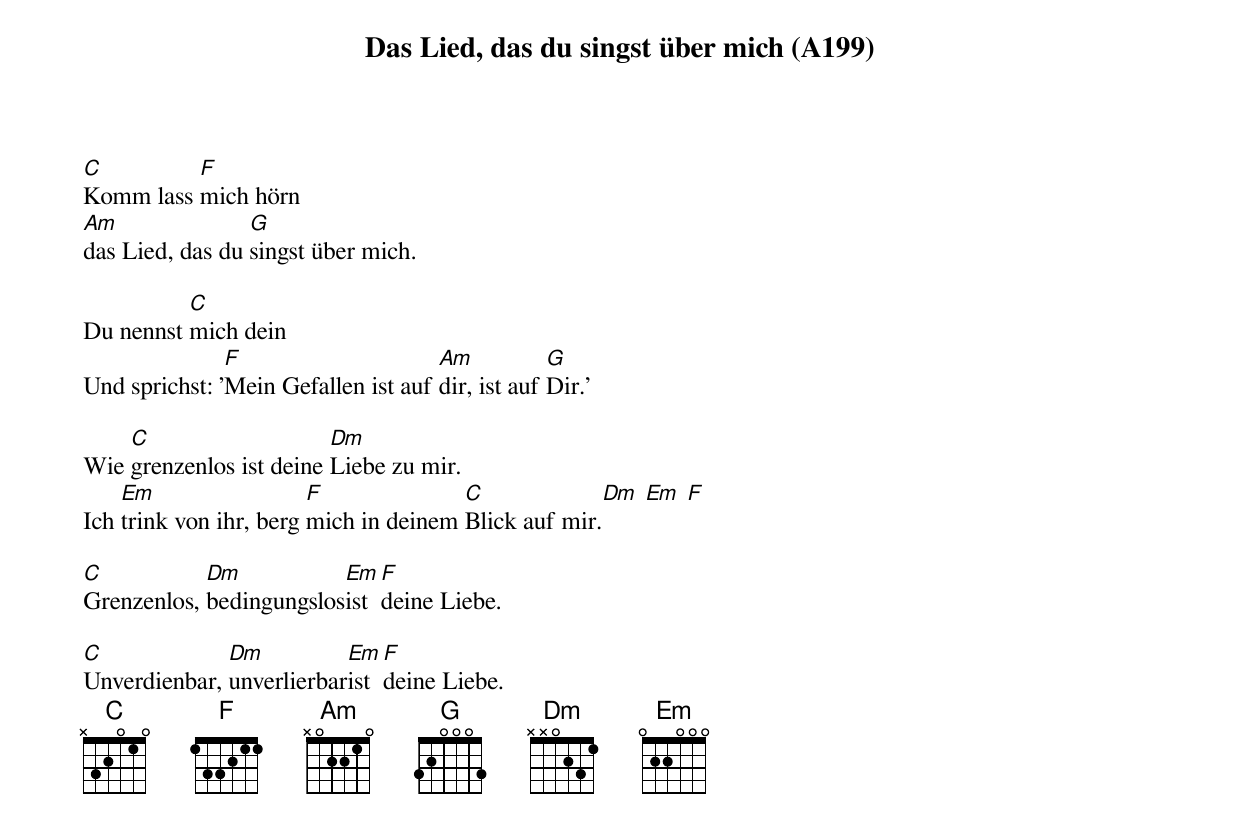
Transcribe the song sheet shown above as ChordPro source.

{title: Das Lied, das du singst über mich (A199)}
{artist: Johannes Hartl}

[C]Komm lass [F]mich hörn
[Am]das Lied, das du [G]singst über mich.

Du nennst [C]mich dein
Und sprichst: '[F]Mein Gefallen ist auf [Am]dir, ist auf [G]Dir.'

Wie [C]grenzenlos ist deine [Dm]Liebe zu mir.
Ich [Em]trink von ihr, berg [F]mich in deinem [C]Blick auf mir.[Dm] [Em] [F]

[C]Grenzenlos, [Dm]bedingungslos[Em]ist [F]deine Liebe.

[C]Unverdienbar, [Dm]unverlierbar[Em]ist [F]deine Liebe.
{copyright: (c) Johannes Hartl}
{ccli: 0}
